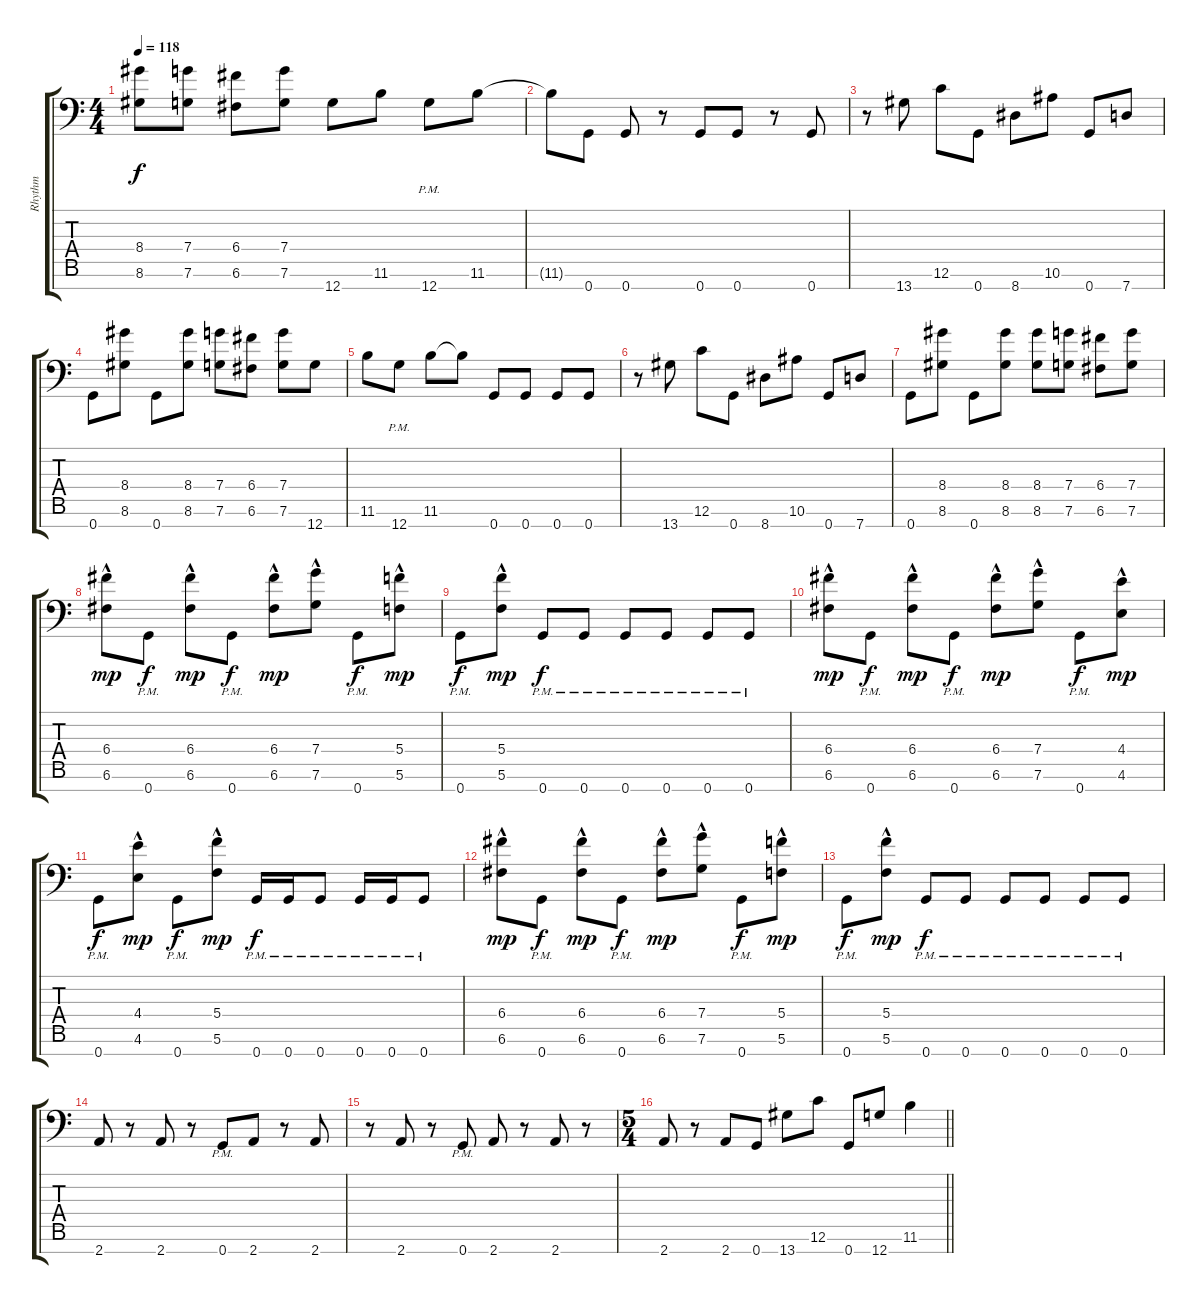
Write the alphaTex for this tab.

\track ("Rhythm" "Rhythm") {instrument distortionguitar}
\staff {score tabs}
\tuning (E4 C4 G3 C3 G2 C2 G1) {hide}
\ts (4 4)
\tempo 118
\clef f4
\ks c
(8.4 8.6).8{dy f} (7.4 7.6).8 (6.4 6.6).8 (7.4 7.6).8 12.7.8 11.6.8 12.7{pm}.8 11.6.8 |
11.6{t}.8 0.7.8 0.7.8 r.8 0.7.8 0.7.8 r.8 0.7.8 |
r.8 13.7.8 12.6.8 0.7.8 8.7.8 10.6.8 0.7.8 7.7.8 |
0.7.8 (8.4 8.6).8 0.7.8 (8.4 8.6).8 (7.4 7.6).8 (6.4 6.6).8 (7.4 7.6).8 12.7.8 |
11.6.8 12.7{pm}.8 11.6.8 11.6{t}.8 0.7.8 0.7.8 0.7.8 0.7.8 |
r.8 13.7.8 12.6.8 0.7.8 8.7.8 10.6.8 0.7.8 7.7.8 |
0.7.8 (8.4 8.6).8 0.7.8 (8.4 8.6).8 (8.4 8.6).8 (7.4 7.6).8 (6.4 6.6).8 (7.4 7.6).8 |
(6.4{hac} 6.6{hac}).8{dy mp} 0.7{pm}.8{dy f} (6.4{hac} 6.6{hac}).8{dy mp} 0.7{pm}.8{dy f} (6.4{hac} 6.6{hac}).8{dy mp} (7.4{hac} 7.6{hac}).8 0.7{pm}.8{dy f} (5.4{hac} 5.6{hac}).8{dy mp} |
0.7{pm}.8{dy f} (5.4{hac} 5.6{hac}).8{dy mp} 0.7{pm}.8{dy f} 0.7{pm}.8 0.7{pm}.8 0.7{pm}.8 0.7{pm}.8 0.7{pm}.8 |
(6.4{hac} 6.6{hac}).8{dy mp} 0.7{pm}.8{dy f} (6.4{hac} 6.6{hac}).8{dy mp} 0.7{pm}.8{dy f} (6.4{hac} 6.6{hac}).8{dy mp} (7.4{hac} 7.6{hac}).8 0.7{pm}.8{dy f} (4.4{hac} 4.6{hac}).8{dy mp} |
0.7{pm}.8{dy f} (4.4{hac} 4.6{hac}).8{dy mp} 0.7{pm}.8{dy f} (5.4{hac} 5.6{hac}).8{dy mp} 0.7{pm}.16{dy f} 0.7{pm}.16 0.7{pm}.8 0.7{pm}.16 0.7{pm}.16 0.7{pm}.8 |
(6.4{hac} 6.6{hac}).8{dy mp} 0.7{pm}.8{dy f} (6.4{hac} 6.6{hac}).8{dy mp} 0.7{pm}.8{dy f} (6.4{hac} 6.6{hac}).8{dy mp} (7.4{hac} 7.6{hac}).8 0.7{pm}.8{dy f} (5.4{hac} 5.6{hac}).8{dy mp} |
0.7{pm}.8{dy f} (5.4{hac} 5.6{hac}).8{dy mp} 0.7{pm}.8{dy f} 0.7{pm}.8 0.7{pm}.8 0.7{pm}.8 0.7{pm}.8 0.7{pm}.8 |
2.7.8 r.8 2.7.8 r.8 0.7{pm}.8 2.7.8 r.8 2.7.8 |
r.8 2.7.8 r.8 0.7{pm}.8 2.7.8 r.8 2.7.8 r.8 |
\ts (5 4)
\barLineRight lightlight
2.7.8 r.8 2.7.8 0.7.8 13.7.8 12.6.8 0.7.8 12.7.8 11.6.4
